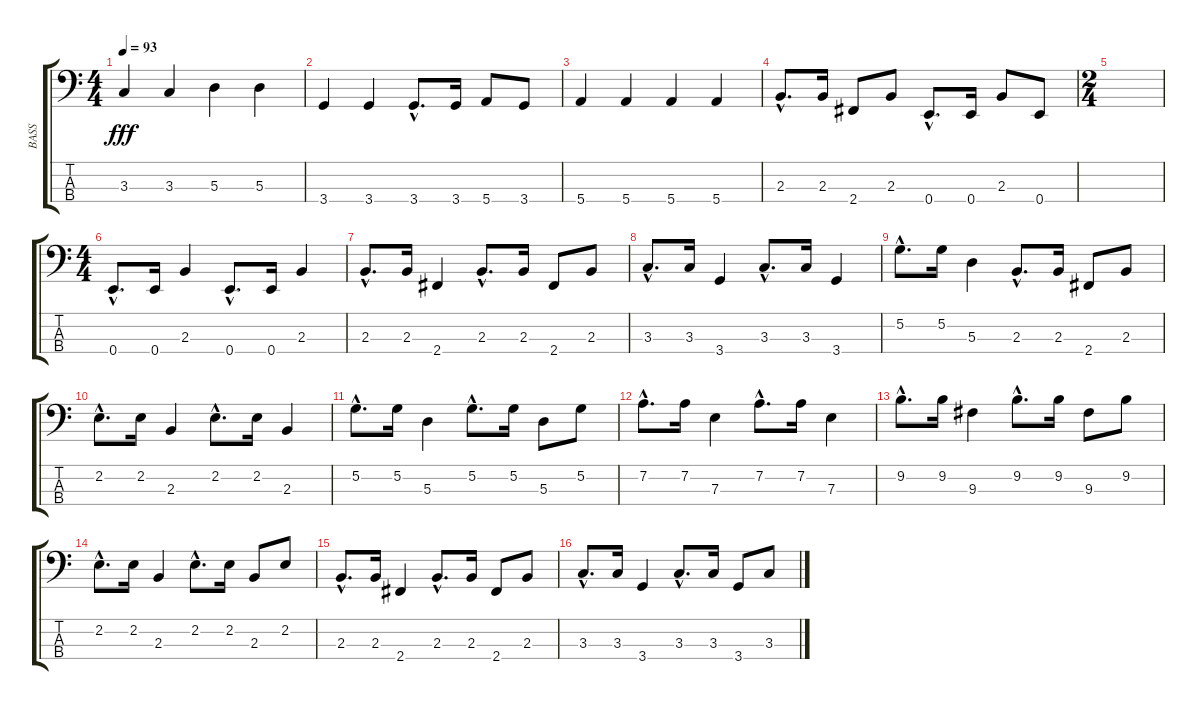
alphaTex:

\track ("BASS" "BASS") {instrument electricbasspick}
\staff {score tabs}
\tuning (G2 D2 A1 E1) {hide}
\ts (4 4)
\tempo 93
\clef f4
\ks c
3.3.4{dy fff} 3.3.4 5.3.4 5.3.4 |
3.4.4 3.4.4 3.4{hac}.8{d} 3.4.16 5.4.8 3.4.8 |
5.4.4 5.4.4 5.4.4 5.4.4 |
2.3{hac}.8{d} 2.3.16 2.4.8 2.3.8 0.4{hac}.8{d} 0.4.16 2.3.8 0.4.8 |
\ts (2 4)
|
\ts (4 4)
0.4{hac}.8{d} 0.4.16 2.3.4 0.4{hac}.8{d} 0.4.16 2.3.4 |
2.3{hac}.8{d} 2.3.16 2.4.4 2.3{hac}.8{d} 2.3.16 2.4.8 2.3.8 |
3.3{hac}.8{d} 3.3.16 3.4.4 3.3{hac}.8{d} 3.3.16 3.4.4 |
5.2{hac}.8{d} 5.2.16 5.3.4 2.3{hac}.8{d} 2.3.16 2.4.8 2.3.8 |
2.2{hac}.8{d} 2.2.16 2.3.4 2.2{hac}.8{d} 2.2.16 2.3.4 |
5.2{hac}.8{d} 5.2.16 5.3.4 5.2{hac}.8{d} 5.2.16 5.3.8 5.2.8 |
7.2{hac}.8{d} 7.2.16 7.3.4 7.2{hac}.8{d} 7.2.16 7.3.4 |
9.2{hac}.8{d} 9.2.16 9.3.4 9.2{hac}.8{d} 9.2.16 9.3.8 9.2.8 |
2.2{hac}.8{d} 2.2.16 2.3.4 2.2{hac}.8{d} 2.2.16 2.3.8 2.2.8 |
2.3{hac}.8{d} 2.3.16 2.4.4 2.3{hac}.8{d} 2.3.16 2.4.8 2.3.8 |
3.3{hac}.8{d} 3.3.16 3.4.4 3.3{hac}.8{d} 3.3.16 3.4.8 3.3.8
